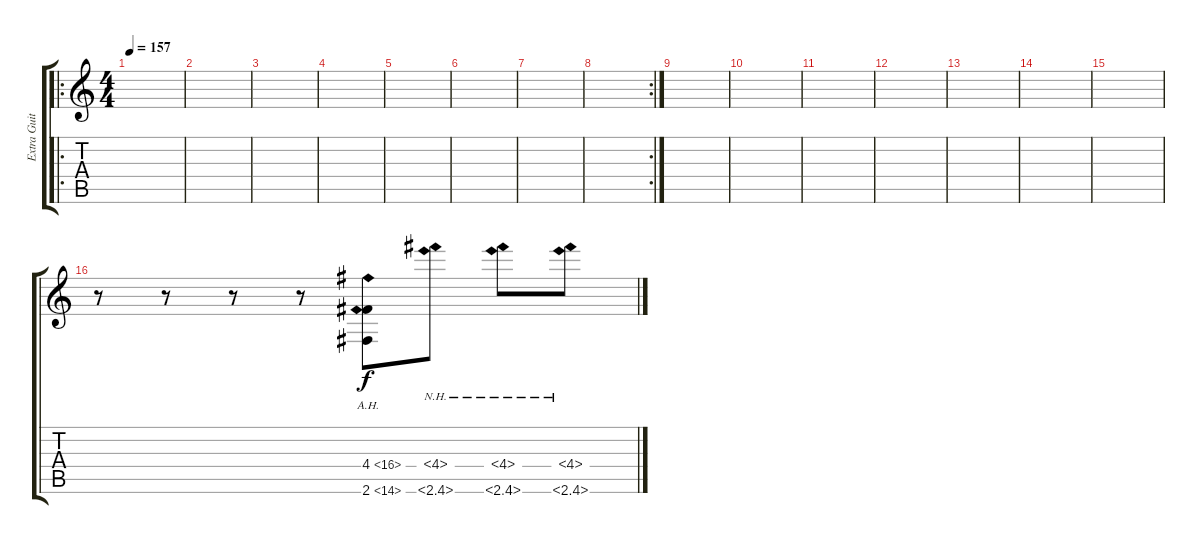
\track ("Extra Guitar" "Extra Guit") {instrument distortionguitar}
\staff {score tabs}
\tuning (E4 B3 G3 D3 A2 E2) {hide}
\ro
\ts (4 4)
\tempo 157
\clef g2
\ks c
|
|
|
|
|
|
|
\rc 2
|
|
|
|
|
|
|
|
r.8 r.8 r.8 r.8 (4.4{ah 12} 2.6{ah 12}).8 (4.4{nh} 2.6{nh}).8 (4.4{nh} 2.6{nh}).8 (4.4{nh} 2.6{nh}).8
